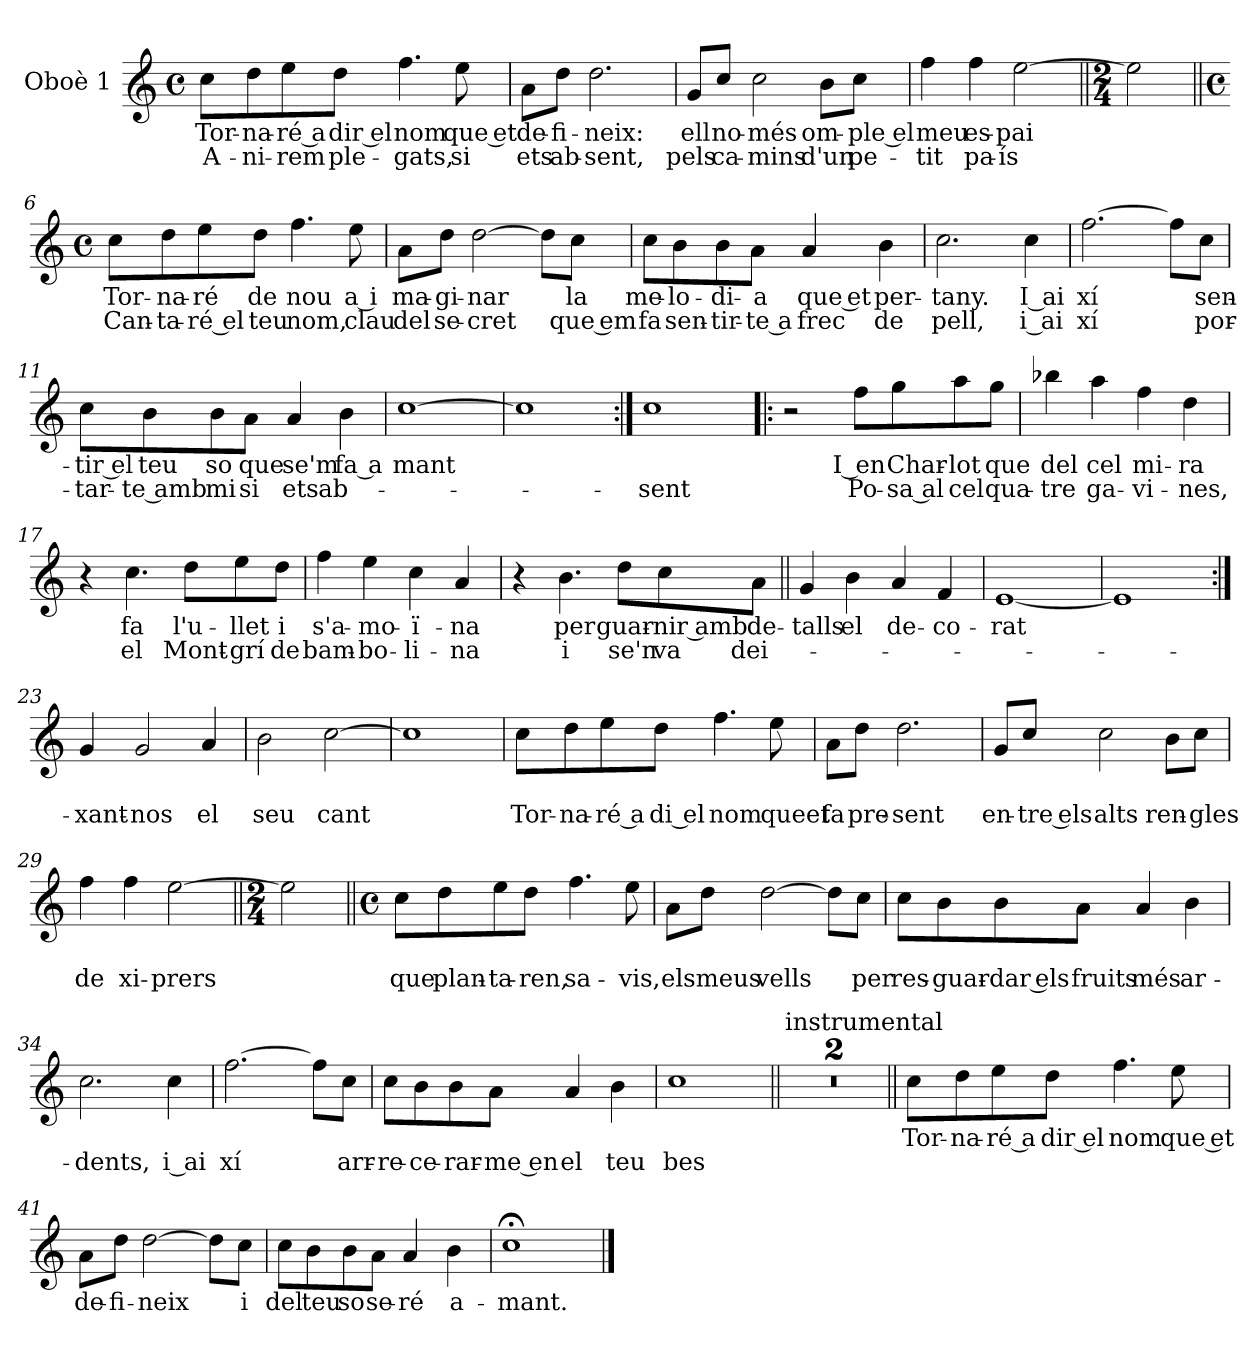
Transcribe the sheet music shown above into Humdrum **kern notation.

**kern	**text	**text
*part1	*part1	*part1
*staff1	*staff1	*staff1
*I"Oboè 1	*	*
*I'Ob. 1	*	*
*clefG2	*	*
*k[]	*	*
*M4/4	*	*
*met(c)	*	*
=1	=1	=1
!	!LO:LY:b	!LO:LY:b
8cc\L	Tor-	A-
!	!LO:LY:b	!LO:LY:b
8dd\	-na-	-ni-
!	!LO:LY:b	!LO:LY:b
8ee\	ré a	-rem
!	!LO:LY:b	!LO:LY:b
8dd\J	dir el	ple-
!	!LO:LY:b	!LO:LY:b
4.ff\	nom	-gats,
!	!LO:LY:b	!LO:LY:b
8ee\	que et	si
=2	=2	=2
!	!LO:LY:b	!LO:LY:b
8a\L	de-	ets
!	!LO:LY:b	!LO:LY:b
8dd\J	-fi-	ab-
!	!LO:LY:b	!LO:LY:b
2.dd\	-neix:	-sent,
=3	=3	=3
!	!LO:LY:b	!LO:LY:b
8g/L	ell	pels
!	!LO:LY:b	!LO:LY:b
8cc/J	no-	ca-
!	!LO:LY:b	!LO:LY:b
2cc\	-més	-mins
!	!LO:LY:b	!LO:LY:b
8b\L	om-	d'un
!	!LO:LY:b	!LO:LY:b
8cc\J	ple el	pe-
=4	=4	=4
!	!LO:LY:b	!LO:LY:b
4ff\	meu	-tit
!	!LO:LY:b	!LO:LY:b
4ff\	es-	pa-
!	!LO:LY:b	!LO:LY:b
[2ee\	-pai	-ís
=5||	=5||	=5||
*M2/4	*	*
2ee\]	.	.
!!LO:LB:g=z
=6||	=6||	=6||
*M4/4	*	*
*met(c)	*	*
!	!LO:LY:b	!LO:LY:b
8cc\L	Tor-	Can-
!	!LO:LY:b	!LO:LY:b
8dd\	-na-	-ta-
!	!LO:LY:b	!LO:LY:b
8ee\	-ré	ré el
!	!LO:LY:b	!LO:LY:b
8dd\J	de	teu
!	!LO:LY:b	!LO:LY:b
4.ff\	nou	nom,
!	!LO:LY:b	!LO:LY:b
8ee\	a i	clau
=7	=7	=7
!	!LO:LY:b	!LO:LY:b
8a\L	-ma-	del
!	!LO:LY:b	!LO:LY:b
8dd\J	-gi-	se-
!	!LO:LY:b	!LO:LY:b
[2dd\	-nar	-cret
8dd\L]	.	.
!	!LO:LY:b	!LO:LY:b
8cc\J	la	que em
=8	=8	=8
!	!LO:LY:b	!LO:LY:b
8cc\L	me-	fa
!	!LO:LY:b	!LO:LY:b
8b\	-lo-	sen-
!	!LO:LY:b	!LO:LY:b
8b\	-di-	-tir-
!	!LO:LY:b	!LO:LY:b
8a\J	-a	te a
!	!LO:LY:b	!LO:LY:b
4a/	que et	frec
!	!LO:LY:b	!LO:LY:b
4b\	per-	de
=9	=9	=9
!	!LO:LY:b	!LO:LY:b
2.cc\	-tany.	pell,
!	!LO:LY:b	!LO:LY:b
4cc\	I ai	i ai
!!LO:LB:g=z
=10	=10	=10
!	!LO:LY:b	!LO:LY:b
[2.ff\	-xí	-xí
8ff\L]	.	.
!	!LO:LY:b	!LO:LY:b
8cc\J	sen-	por-
=11	=11	=11
!	!LO:LY:b	!LO:LY:b
8cc\L	tir el	-tar-
!	!LO:LY:b	!LO:LY:b
8b\	teu	te amb
!	!LO:LY:b	!LO:LY:b
8b\	so	mi
!	!LO:LY:b	!LO:LY:b
8a\J	que	si
!	!LO:LY:b	!LO:LY:b
4a/	se'm	ets
!	!LO:LY:b	!LO:LY:b
4b\	fa a	ab-
=12	=12	=12
!	!LO:LY:b	!
[1cc	-mant	.
=13	=13	=13
1cc]	.	.
=14:|!	=14:|!	=14:|!
!	!	!LO:LY:b
1cc	.	-sent
=15!|:	=15!|:	=15!|:
2r	.	.
!	!LO:LY:b	!LO:LY:b
8ff\L	I en	Po-
!	!LO:LY:b	!LO:LY:b
8gg\	Char-	sa al
!	!LO:LY:b	!LO:LY:b
8aa\	-lot	cel
!	!LO:LY:b	!LO:LY:b
8gg\J	que	qua-
!!LO:LB:g=z
=16	=16	=16
!	!LO:LY:b	!LO:LY:b
4bb-X\	del	-tre
!	!LO:LY:b	!LO:LY:b
4aa\	cel	ga-
!	!LO:LY:b	!LO:LY:b
4ff\	mi-	-vi-
!	!LO:LY:b	!LO:LY:b
4dd\	-ra	-nes,
=17	=17	=17
4r	.	.
!	!LO:LY:b	!LO:LY:b
4.cc\	fa	el
!	!LO:LY:b	!LO:LY:b
8dd\L	l'u-	Mont-
!	!LO:LY:b	!LO:LY:b
8ee\	-llet	-grí
!	!LO:LY:b	!LO:LY:b
8dd\J	i	de
=18	=18	=18
!	!LO:LY:b	!LO:LY:b
4ff\	s'a-	bam-
!	!LO:LY:b	!LO:LY:b
4ee\	-mo-	-bo-
!	!LO:LY:b	!LO:LY:b
4cc\	-ï-	-li-
!	!LO:LY:b	!LO:LY:b
4a/	-na	-na
=19	=19	=19
4r	.	.
!	!LO:LY:b	!LO:LY:b
4.b\	per	i
!	!LO:LY:b	!LO:LY:b
8dd\L	guar-	se'n
!	!LO:LY:b	!LO:LY:b
8cc\	nir amb	va
!	!LO:LY:b	!LO:LY:b
8a\J	de-	dei-
=20||	=20||	=20||
!	!LO:LY:b	!
4g/	-talls	.
!	!LO:LY:b	!
4b\	el	.
!	!LO:LY:b	!
4a/	de-	.
!	!LO:LY:b	!
4f/	-co-	.
=21	=21	=21
!	!LO:LY:b	!
[1e	-rat	.
!!LO:LB:g=z
=22	=22	=22
1e]	.	.
=23:|!	=23:|!	=23:|!
!	!	!LO:LY:b
4g/	.	-xant-
!	!	!LO:LY:b
2g/	.	-nos
!	!	!LO:LY:b
4a/	.	el
=24	=24	=24
!	!	!LO:LY:b
2b\	.	seu
!	!	!LO:LY:b
[2cc\	.	cant
=25	=25	=25
1cc]	.	.
=26	=26	=26
!	!	!LO:LY:b
8cc\L	.	Tor-
!	!	!LO:LY:b
8dd\	.	-na-
!	!	!LO:LY:b
8ee\	.	ré a
!	!	!LO:LY:b
8dd\J	.	di el
!	!	!LO:LY:b
4.ff\	.	nom
!	!	!LO:LY:b
8ee\	.	queet
=27	=27	=27
!	!	!LO:LY:b
8a\L	.	fa
!	!	!LO:LY:b
8dd\J	.	pre-
!	!	!LO:LY:b
2.dd\	.	-sent
!!LO:LB:g=z
=28	=28	=28
!	!	!LO:LY:b
8g/L	.	en-
!	!	!LO:LY:b
8cc/J	.	tre els
!	!	!LO:LY:b
2cc\	.	alts
!	!	!LO:LY:b
8b\L	.	ren-
!	!	!LO:LY:b
8cc\J	.	-gles
=29	=29	=29
!	!	!LO:LY:b
4ff\	.	de
!	!	!LO:LY:b
4ff\	.	xi-
!	!	!LO:LY:b
[2ee\	.	-prers
=30||	=30||	=30||
*M2/4	*	*
2ee\]	.	.
=31||	=31||	=31||
*M4/4	*	*
*met(c)	*	*
!	!	!LO:LY:b
8cc\L	.	que
!	!	!LO:LY:b
8dd\	.	plan-
!	!	!LO:LY:b
8ee\	.	-ta-
!	!	!LO:LY:b
8dd\J	.	-ren,
!	!	!LO:LY:b
4.ff\	.	sa-
!	!	!LO:LY:b
8ee\	.	-vis,
=32	=32	=32
!	!	!LO:LY:b
8a\L	.	els
!	!	!LO:LY:b
8dd\J	.	meus
!	!	!LO:LY:b
[2dd\	.	vells
8dd\L]	.	.
!	!	!LO:LY:b
8cc\J	.	per
!!LO:LB:g=z
=33	=33	=33
!	!	!LO:LY:b
8cc\L	.	res-
!	!	!LO:LY:b
8b\	.	-guar-
!	!	!LO:LY:b
8b\	.	dar els
!	!	!LO:LY:b
8a\J	.	fruits
!	!	!LO:LY:b
4a/	.	més
!	!	!LO:LY:b
4b\	.	ar-
=34	=34	=34
!	!	!LO:LY:b
2.cc\	.	-dents,
!	!	!LO:LY:b
4cc\	.	i ai
=35	=35	=35
!	!	!LO:LY:b
[2.ff\	.	-xí
8ff\L]	.	.
!	!	!LO:LY:b
8cc\J	.	arr-
=36	=36	=36
!	!	!LO:LY:b
8cc\L	.	-re-
!	!	!LO:LY:b
8b\	.	-ce-
!	!	!LO:LY:b
8b\	.	-rar-
!	!	!LO:LY:b
8a\J	.	me en
!	!	!LO:LY:b
4a/	.	el
!	!	!LO:LY:b
4b\	.	teu
=37	=37	=37
!	!	!LO:LY:b
1cc	.	bes
=38||	=38||	=38||
!LO:TX:a:t=instrumental	!	!
1r	.	.
=39	=39	=39
1r	.	.
!!LO:LB:g=z
=40||	=40||	=40||
!	!LO:LY:b	!
8cc\L	Tor-	.
!	!LO:LY:b	!
8dd\	-na-	.
!	!LO:LY:b	!
8ee\	ré a	.
!	!LO:LY:b	!
8dd\J	dir el	.
!	!LO:LY:b	!
4.ff\	nom	.
!	!LO:LY:b	!
8ee\	que et	.
=41	=41	=41
!	!LO:LY:b	!
8a\L	de-	.
!	!LO:LY:b	!
8dd\J	-fi-	.
!	!LO:LY:b	!
[2dd\	-neix	.
8dd\L]	.	.
!	!LO:LY:b	!
8cc\J	i	.
=42	=42	=42
!	!LO:LY:b	!
8cc\L	del	.
!	!LO:LY:b	!
8b\	teu	.
!	!LO:LY:b	!
8b\	so	.
!	!LO:LY:b	!
8a\J	se-	.
!	!LO:LY:b	!
4a/	-ré	.
!	!LO:LY:b	!
4b\	a-	.
=43	=43	=43
!	!LO:LY:b	!
1cc;<	-mant.	.
==	==	==
*-	*-	*-
